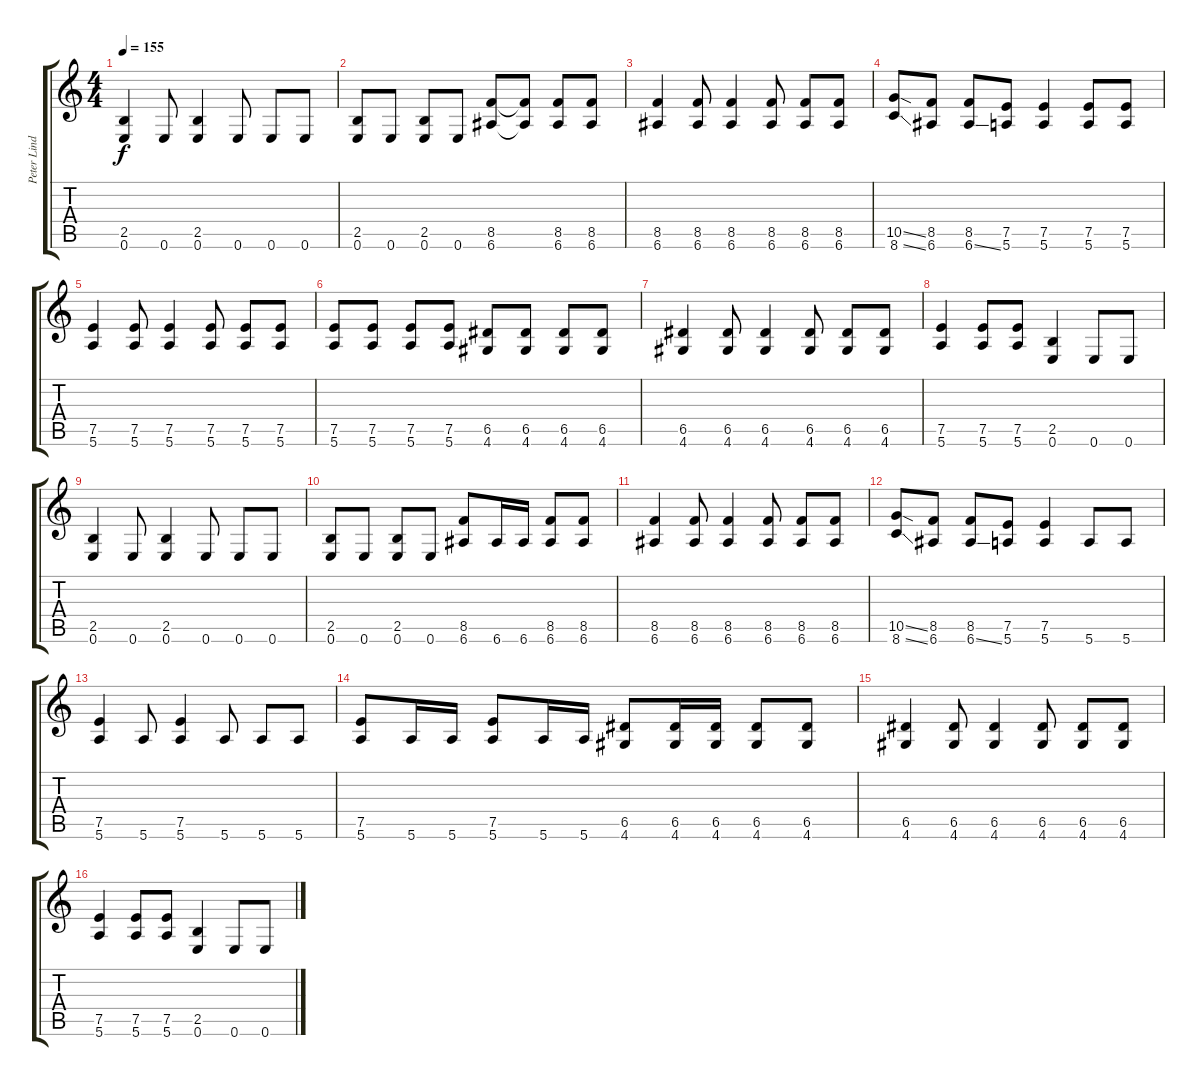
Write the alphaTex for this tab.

\track ("Peter Lindgren" "Peter Lind") {instrument distortionguitar}
\staff {score tabs}
\tuning (E4 B3 G3 D3 A2 E2) {hide}
\ts (4 4)
\tempo 155
\clef g2
\ks c
(2.5 0.6).4{dy f} 0.6.8 (2.5 0.6).4 0.6.8 0.6.8 0.6.8 |
(2.5 0.6).8 0.6.8 (2.5 0.6).8 0.6.8 (8.5 6.6).8 (8.5{t} 6.6{t}).8 (8.5 6.6).8 (8.5 6.6).8 |
(8.5 6.6).4 (8.5 6.6).8 (8.5 6.6).4 (8.5 6.6).8 (8.5 6.6).8 (8.5 6.6).8 |
(10.5{ss} 8.6{ss}).8 (8.5 6.6).8 (8.5 6.6{ss}).8 (7.5 5.6).8 (7.5 5.6).4 (7.5 5.6).8 (7.5 5.6).8 |
(7.5 5.6).4 (7.5 5.6).8 (7.5 5.6).4 (7.5 5.6).8 (7.5 5.6).8 (7.5 5.6).8 |
(7.5 5.6).8 (7.5 5.6).8 (7.5 5.6).8 (7.5 5.6).8 (6.5 4.6).8 (6.5 4.6).8 (6.5 4.6).8 (6.5 4.6).8 |
(6.5 4.6).4 (6.5 4.6).8 (6.5 4.6).4 (6.5 4.6).8 (6.5 4.6).8 (6.5 4.6).8 |
(7.5 5.6).4 (7.5 5.6).8 (7.5 5.6).8 (2.5 0.6).4 0.6.8 0.6.8 |
(2.5 0.6).4 0.6.8 (2.5 0.6).4 0.6.8 0.6.8 0.6.8 |
(2.5 0.6).8 0.6.8 (2.5 0.6).8 0.6.8 (8.5 6.6).8 6.6.16 6.6.16 (8.5 6.6).8 (8.5 6.6).8 |
(8.5 6.6).4 (8.5 6.6).8 (8.5 6.6).4 (8.5 6.6).8 (8.5 6.6).8 (8.5 6.6).8 |
(10.5{ss} 8.6{ss}).8 (8.5 6.6).8 (8.5 6.6{ss}).8 (7.5 5.6).8 (7.5 5.6).4 5.6.8 5.6.8 |
(7.5 5.6).4 5.6.8 (7.5 5.6).4 5.6.8 5.6.8 5.6.8 |
(7.5 5.6).8 5.6.16 5.6.16 (7.5 5.6).8 5.6.16 5.6.16 (6.5 4.6).8 (6.5 4.6).16 (6.5 4.6).16 (6.5 4.6).8 (6.5 4.6).8 |
(6.5 4.6).4 (6.5 4.6).8 (6.5 4.6).4 (6.5 4.6).8 (6.5 4.6).8 (6.5 4.6).8 |
(7.5 5.6).4 (7.5 5.6).8 (7.5 5.6).8 (2.5 0.6).4 0.6.8 0.6.8
